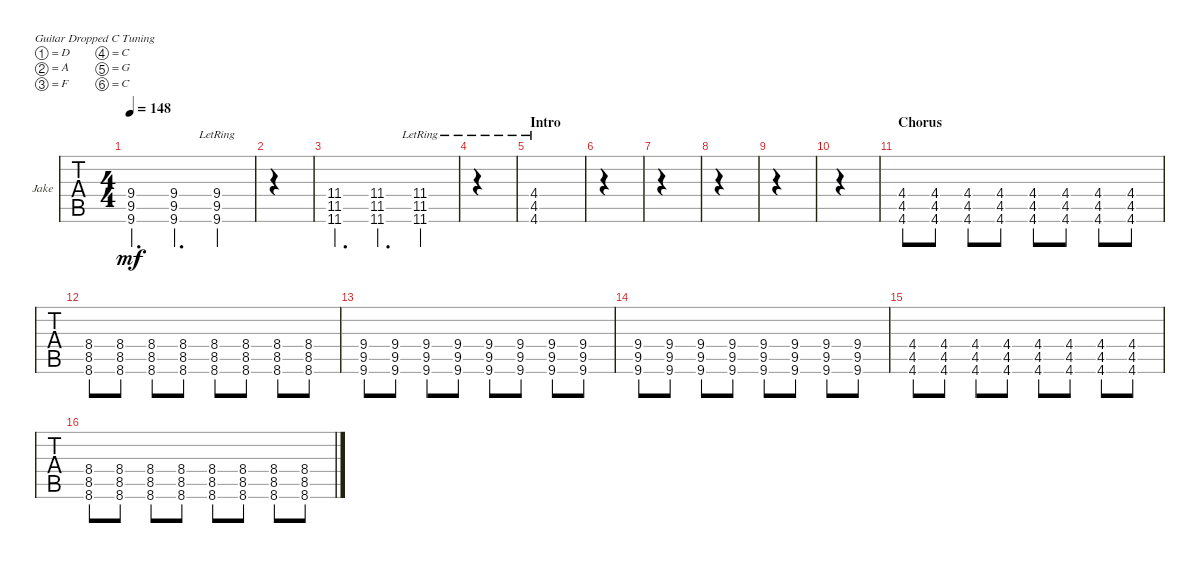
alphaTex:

\defaultSystemsLayout 4
\bracketExtendMode groupsimilarinstruments
\firstSystemTrackNameOrientation horizontal
\otherSystemsTrackNameOrientation horizontal
\track ("Jake" "Jake") {instrument distortionguitar}
\staff {tabs}
\tuning (D4 A3 F3 C3 G2 C2)
\ts (4 4)
\tempo 148
\clef g2
\ks c
(9.6 9.5 9.4).4{d dy mf} (9.6 9.5 9.4).4{d} (9.4{lr} 9.5{lr} 9.6{lr}).4 |
|
(11.6 11.5 11.4).4{d} (11.6 11.5 11.4).4{d} (11.6{lr} 11.5{lr} 11.4{lr}).4 |
|
\section ("" "Intro")
(4.6{lr} 4.5{lr} 4.4{lr}).1 |
|
|
|
|
|
\section ("" "Chorus")
(4.5 4.6 4.4).8 (4.6 4.5 4.4).8 (4.6 4.5 4.4).8 (4.6 4.5 4.4).8 (4.6 4.5 4.4).8 (4.6 4.5 4.4).8 (4.6 4.5 4.4).8 (4.6 4.5 4.4).8 |
(8.6 8.5 8.4).8 (8.6 8.5 8.4).8 (8.6 8.5 8.4).8 (8.6 8.5 8.4).8 (8.6 8.5 8.4).8 (8.6 8.5 8.4).8 (8.6 8.5 8.4).8 (8.6 8.5 8.4).8 |
(9.6 9.5 9.4).8 (9.4 9.5 9.6).8 (9.6 9.5 9.4).8 (9.4 9.5 9.6).8 (9.6 9.5 9.4).8 (9.4 9.5 9.6).8 (9.6 9.5 9.4).8 (9.4 9.5 9.6).8 |
(9.6 9.5 9.4).8 (9.4 9.6 9.5).8 (9.4 9.5 9.6).8 (9.4 9.5 9.6).8 (9.4 9.5 9.6).8 (9.4 9.5 9.6).8 (9.4 9.5 9.6).8 (9.4 9.5 9.6).8 |
(4.5 4.6 4.4).8 (4.6 4.5 4.4).8 (4.6 4.5 4.4).8 (4.6 4.5 4.4).8 (4.6 4.5 4.4).8 (4.6 4.5 4.4).8 (4.6 4.5 4.4).8 (4.6 4.5 4.4).8 |
(8.6 8.5 8.4).8 (8.6 8.5 8.4).8 (8.6 8.5 8.4).8 (8.6 8.5 8.4).8 (8.6 8.5 8.4).8 (8.6 8.5 8.4).8 (8.6 8.5 8.4).8 (8.6 8.5 8.4).8
